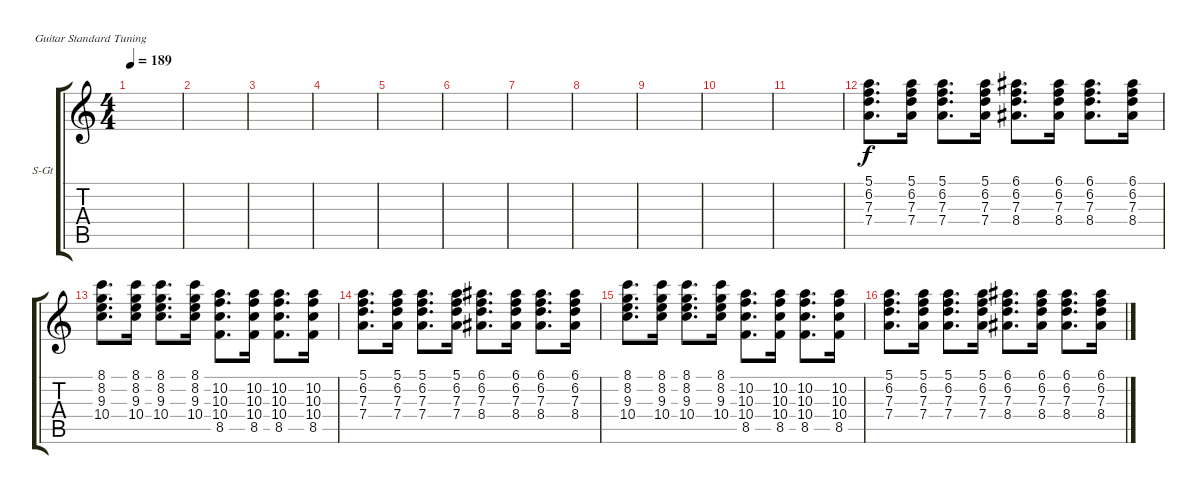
\defaultSystemsLayout 4
\bracketExtendMode groupsimilarinstruments
\firstSystemTrackNameOrientation horizontal
\otherSystemsTrackNameOrientation horizontal
\track ("Clean Backing" "S-Gt") {instrument acousticguitarsteel}
\staff {score tabs}
\tuning (E4 B3 G3 D3 A2 E2)
\ts (4 4)
\tempo 189
\clef g2
\ks c
|
|
|
|
|
|
|
|
|
|
|
(5.1 6.2 7.3 7.4).8{d} (5.1 6.2 7.3 7.4).16 (5.1 6.2 7.3 7.4).8{d} (5.1 6.2 7.3 7.4).16 (6.1 6.2 7.3 8.4).8{d} (6.1 6.2 7.3 8.4).16 (6.1 6.2 7.3 8.4).8{d} (6.1 6.2 7.3 8.4).16 |
(8.1 8.2 9.3 10.4).8{d} (8.1 8.2 9.3 10.4).16 (8.1 8.2 9.3 10.4).8{d} (8.1 8.2 9.3 10.4).16 (10.2 10.3 10.4 8.5).8{d} (10.2 10.3 10.4 8.5).16 (10.2 10.3 10.4 8.5).8{d} (10.2 10.3 10.4 8.5).16 |
(5.1 6.2 7.3 7.4).8{d} (5.1 6.2 7.3 7.4).16 (5.1 6.2 7.3 7.4).8{d} (5.1 6.2 7.3 7.4).16 (6.1 6.2 7.3 8.4).8{d} (6.1 6.2 7.3 8.4).16 (6.1 6.2 7.3 8.4).8{d} (6.1 6.2 7.3 8.4).16 |
(8.1 8.2 9.3 10.4).8{d} (8.1 8.2 9.3 10.4).16 (8.1 8.2 9.3 10.4).8{d} (8.1 8.2 9.3 10.4).16 (10.2 10.3 10.4 8.5).8{d} (10.2 10.3 10.4 8.5).16 (10.2 10.3 10.4 8.5).8{d} (10.2 10.3 10.4 8.5).16 |
(5.1 6.2 7.3 7.4).8{d} (5.1 6.2 7.3 7.4).16 (5.1 6.2 7.3 7.4).8{d} (5.1 6.2 7.3 7.4).16 (6.1 6.2 7.3 8.4).8{d} (6.1 6.2 7.3 8.4).16 (6.1 6.2 7.3 8.4).8{d} (6.1 6.2 7.3 8.4).16
